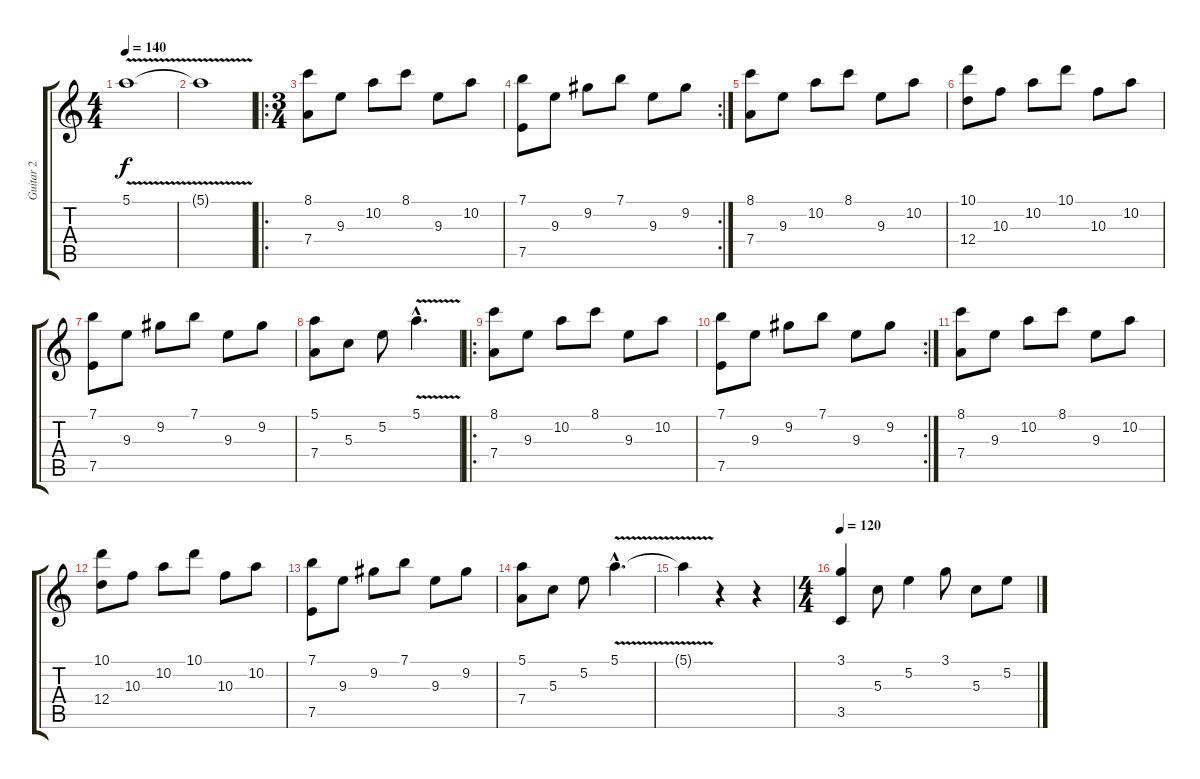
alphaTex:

\track ("Guitar 2" "Guitar 2") {instrument acousticguitarnylon}
\staff {score tabs}
\tuning (E4 B3 G3 D3 A2 E2) {hide}
\ts (4 4)
\tempo 140
\clef g2
\ks c
5.1{v}.1{dy f} |
5.1{t}.1 |
\ro
\ts (3 4)
(8.1 7.4).8 9.3.8 10.2.8 8.1.8 9.3.8 10.2.8 |
\rc 2
(7.1 7.5).8 9.3.8 9.2.8 7.1.8 9.3.8 9.2.8 |
(8.1 7.4).8 9.3.8 10.2.8 8.1.8 9.3.8 10.2.8 |
(10.1 12.4).8 10.3.8 10.2.8 10.1.8 10.3.8 10.2.8 |
(7.1 7.5).8 9.3.8 9.2.8 7.1.8 9.3.8 9.2.8 |
(5.1 7.4).8 5.3.8 5.2.8 5.1{v hac}.4{d} |
\ro
(8.1 7.4).8 9.3.8 10.2.8 8.1.8 9.3.8 10.2.8 |
\rc 2
(7.1 7.5).8 9.3.8 9.2.8 7.1.8 9.3.8 9.2.8 |
(8.1 7.4).8 9.3.8 10.2.8 8.1.8 9.3.8 10.2.8 |
(10.1 12.4).8 10.3.8 10.2.8 10.1.8 10.3.8 10.2.8 |
(7.1 7.5).8 9.3.8 9.2.8 7.1.8 9.3.8 9.2.8 |
(5.1 7.4).8 5.3.8 5.2.8 5.1{v hac}.4{d} |
5.1{t}.4 r.4 r.4 |
\ts (4 4)
\tempo 120
(3.1 3.5).4 5.3.8 5.2.4 3.1.8 5.3.8 5.2.8
